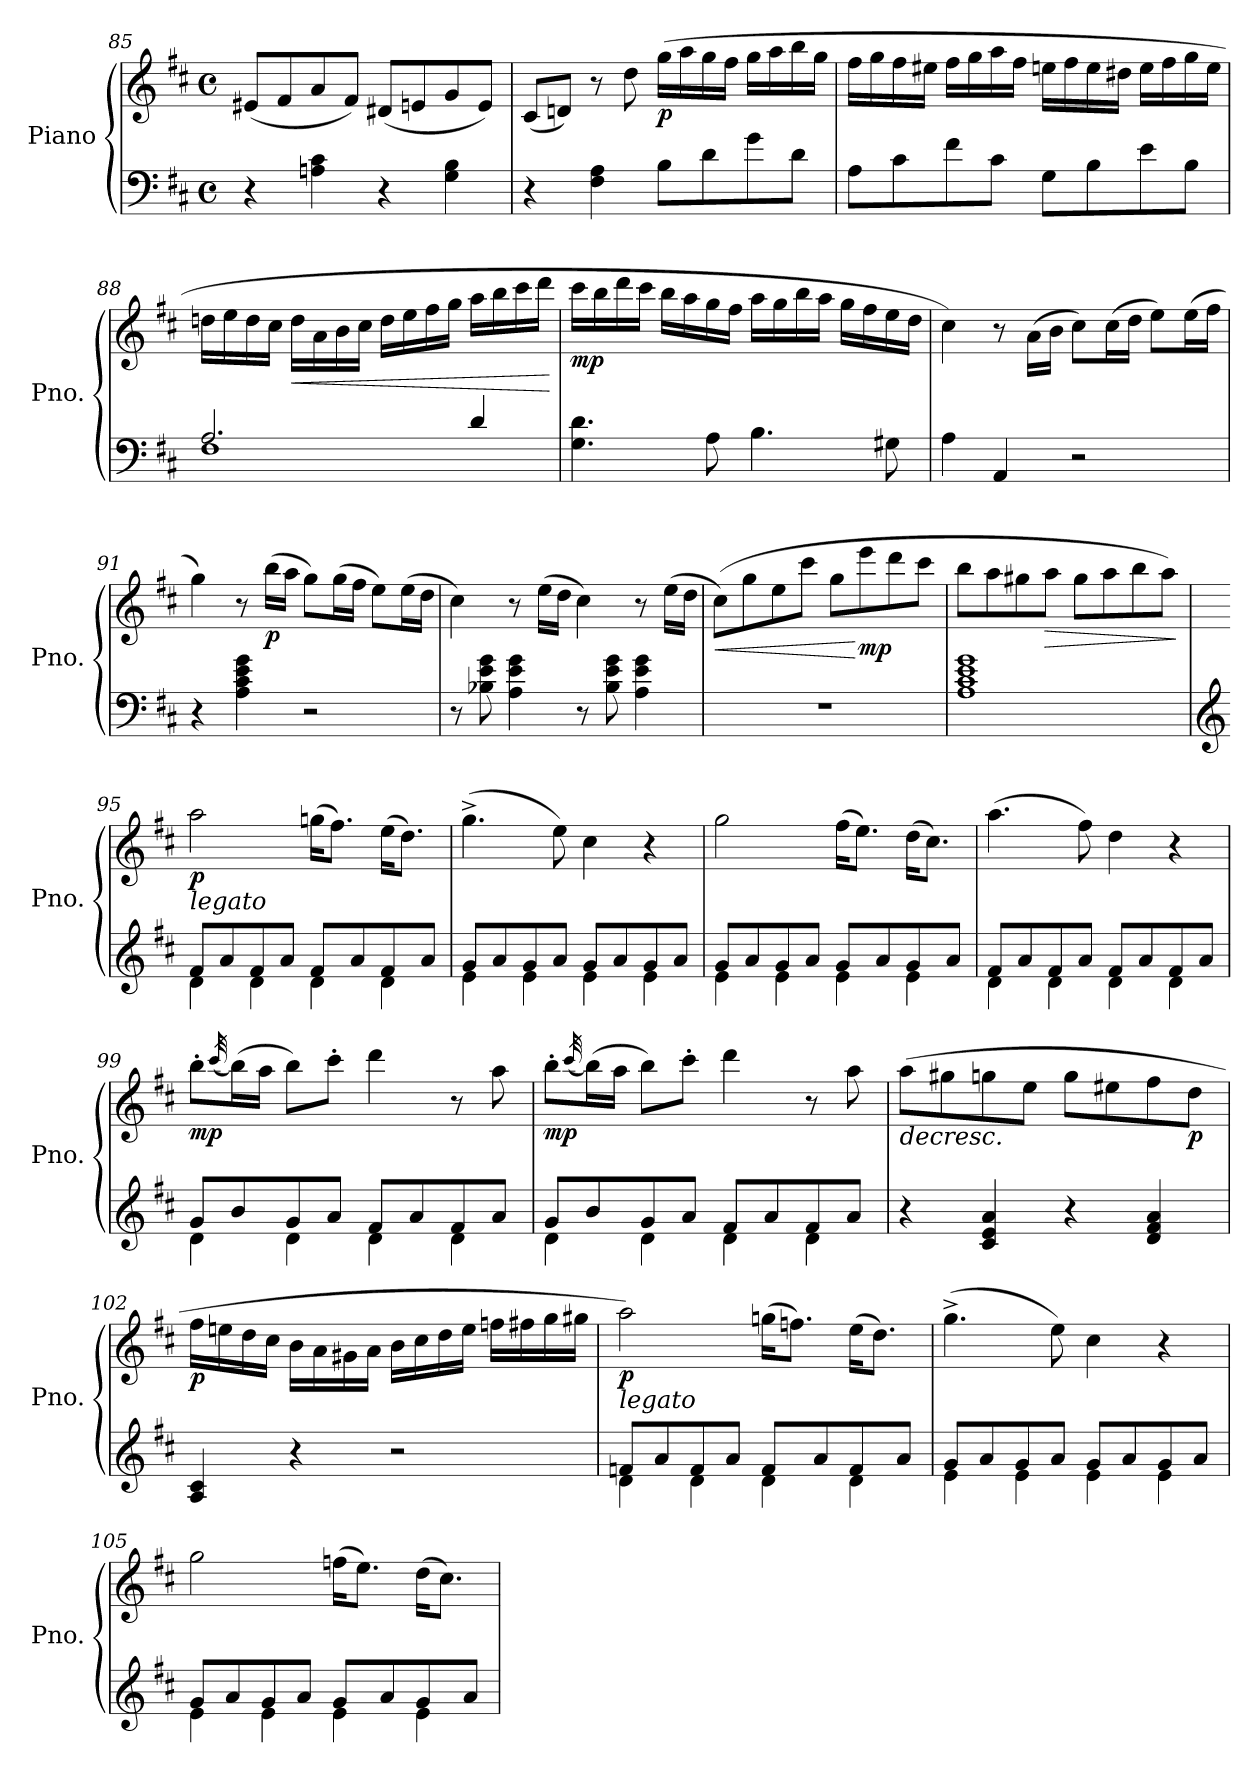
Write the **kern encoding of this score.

**kern	**kern	**dynam
*part1	*part1	*part1
*staff2	*staff1	*staff1/2
*I"Piano	*	*
*I'Pno.	*	*
*clefF4	*clefG2	*
*k[f#c#]	*k[f#c#]	*
*M4/4	*M4/4	*
*met(c)	*met(c)	*
=85	=85	=85
4r	(<8e#X/L	.
.	8f#/	.
4An\ 4c#\	8a/	.
.	8f#/J)	.
4r	(<8d#X/L	.
.	8en/	.
4G\ 4B\	8g/	.
.	8e/J)	.
=86	=86	=86
4r	(<8c#/L	.
.	8dn/J)	.
4F#\ 4A\	8r	.
.	8dd\	.
!	!	!LO:DY:b
8B\L	(>16gg\LL	p
.	16aa\	.
8d\	16gg\	.
.	16ff#\JJ	.
8g\	16gg\LL	.
.	16aa\	.
8d\J	16bb\	.
.	16gg\JJ	.
=87	=87	=87
8A\L	16ff#\LL	.
.	16gg\	.
8c#\	16ff#\	.
.	16ee#X\JJ	.
8f#\	16ff#\LL	.
.	16gg\	.
8c#\J	16aa\	.
.	16ff#\JJ	.
8G\L	16een\LL	.
.	16ff#\	.
8B\	16ee\	.
.	16dd#X\JJ	.
8e\	16ee\LL	.
.	16ff#\	.
8B\J	16gg\	.
.	16ee\JJ	.
!!LO:PB:g=z
=88	=88	=88
*^	*	*
2.A/	1F#	16ddn\LL	.
.	.	16ee\	.
.	.	16dd\	.
.	.	16cc#\JJ	.
!	!	!	!LO:HP:b
.	.	16dd\LL	<
.	.	16a\	.
.	.	16b\	.
.	.	16cc#\JJ	.
.	.	16dd\LL	.
.	.	16ee\	.
.	.	16ff#\	.
.	.	16gg\JJ	.
4d/	.	16aa\LL	.
.	.	16bb\	.
.	.	16ccc#\	.
.	.	16ddd\JJ	.
*v	*v	*	*
.	.	[
=89	=89	=89
!	!	!LO:DY:b
4.G\ 4.d\	16ccc#\LL	mp
.	16bb\	.
.	16ddd\	.
.	16ccc#\JJ	.
.	16bb\LL	.
.	16aa\	.
8A\	16gg\	.
.	16ff#\JJ	.
4.B\	16aa\LL	.
.	16gg\	.
.	16bb\	.
.	16aa\JJ	.
.	16gg\LL	.
.	16ff#\	.
8G#X\	16ee\	.
.	16dd\JJ	.
=90	=90	=90
4A\	4cc#\)	.
4AA/	8r	.
.	(>16a\LL	.
.	16b\JJ	.
2r	8cc#\L)	.
.	(>16cc#\L	.
.	16dd\JJ	.
.	8ee\L)	.
.	(>16ee\L	.
.	16ff#\JJ	.
!!LO:LB:g=z
=91	=91	=91
4r	4gg\)	.
4A\ 4c#\ 4e\ 4g\	8r	.
!	!	!LO:DY:b
.	(>16bb\LL	p
.	16aa\JJ	.
2r	8gg\L)	.
.	(>16gg\L	.
.	16ff#\JJ	.
.	8ee\L)	.
.	(>16ee\L	.
.	16dd\JJ	.
=92	=92	=92
8r	4cc#\)	.
8B-X\ 8e\ 8g\	.	.
4A\ 4e\ 4g\	8r	.
*	*MM145	*
.	(>16ee\LL	.
.	16dd\JJ	.
8r	4cc#\)	.
8B-\ 8e\ 8g\	.	.
4A\ 4e\ 4g\	8r	.
.	(>16ee\LL	.
.	16dd\JJ	.
=93	=93	=93
!	!	!LO:HP:b
1r	(>8cc#\L)	<
.	8gg\	.
.	8ee\	.
.	8ccc#\J	.
.	8gg\L	.
!	!	!LO:DY:n=1:b
.	8eee\	[ mp
.	8ddd\	.
.	8ccc#\J	.
=94	=94	=94
1A 1c# 1e 1g	8bb\L	.
.	8aa\	.
.	8gg#X\	.
!	!	!LO:HP:b
.	8aa\J	>
.	8gg#\L	.
.	8aa\	.
.	8bb\	.
.	8aa\J)	.
.	.	]
!!LO:LB:g=z
=95	=95	=95
*clefG2	*	*
*	*MM160	*
*^	*	*
!	!	!LO:TX:b:i:t=legato	!
!	!	!	!LO:DY:b
8f#/L	4d\	2aa\	p
8a/	.	.	.
8f#/	4d\	.	.
8a/J	.	.	.
8f#/L	4d\	(>16ggn\KL	.
.	.	8.ff#\J)	.
8a/	.	.	.
8f#/	4d\	(>16ee\KL	.
.	.	8.dd\J)	.
8a/J	.	.	.
=96	=96	=96	=96
8g/L	4e\	(>4.gg^\	.
8a/	.	.	.
8g/	4e\	.	.
8a/J	.	8ee\)	.
8g/L	4e\	4cc#\	.
8a/	.	.	.
8g/	4e\	4r	.
8a/J	.	.	.
=97	=97	=97	=97
8g/L	4e\	2gg\	.
8a/	.	.	.
8g/	4e\	.	.
8a/J	.	.	.
8g/L	4e\	(>16ff#\KL	.
.	.	8.ee\J)	.
8a/	.	.	.
8g/	4e\	(>16dd\KL	.
.	.	8.cc#\J)	.
8a/J	.	.	.
=98	=98	=98	=98
8f#/L	4d\	(>4.aa\	.
8a/	.	.	.
8f#/	4d\	.	.
8a/J	.	8ff#\)	.
8f#/L	4d\	4dd\	.
8a/	.	.	.
8f#/	4d\	4r	.
8a/J	.	.	.
!!LO:LB:g=z
=99	=99	=99	=99
!	!	!	!LO:DY:b
8g/L	4d\	8bb'\L	mp
.	.	(<32qccc#/	.
8b/	.	(>16bb\L)	.
.	.	16aa\JJ	.
8g/	4d\	8bb\L)	.
8a/J	.	8ccc#'\J	.
8f#/L	4d\	4ddd\	.
8a/	.	.	.
8f#/	4d\	8r	.
8a/J	.	8aa\	.
=100	=100	=100	=100
!	!	!	!LO:DY:b
8g/L	4d\	8bb'\L	mp
.	.	(<32qccc#/	.
8b/	.	(>16bb\L)	.
.	.	16aa\JJ	.
8g/	4d\	8bb\L)	.
8a/J	.	8ccc#'\J	.
8f#/L	4d\	4ddd\	.
8a/	.	.	.
8f#/	4d\	8r	.
8a/J	.	8aa\	.
*v	*v	*	*
=101	=101	=101
!	!	!LO:HP:b
4r	(>8aa\L	>
.	8gg#X\	.
4c#/ 4e/ 4a/	8ggn\	.
.	8ee\J	.
4r	8gg\L	.
.	8ee#X\	.
4d/ 4f#/ 4a/	8ff#\	.
!	!	!LO:DY:b
.	8dd\J	p
.	.	]
=102	=102	=102
!	!	!LO:DY:b
4A/ 4c#/	16ff#\LL	p
.	16een\	.
.	16dd\	.
.	16cc#\JJ	.
4r	16b\LL	.
.	16a\	.
.	16g#X\	.
.	16a\JJ	.
2r	16b\LL	.
.	16cc#\	.
.	16dd\	.
.	16ee\JJ	.
.	16ffn\LL	.
.	16ff#X\	.
.	16gg\	.
.	16gg#X\JJ	.
!!LO:LB:g=z
=103	=103	=103
*^	*	*
!	!	!LO:TX:b:i:t=legato	!
!	!	!	!LO:DY:b
8fn/L	4d\	2aa\)	p
8a/	.	.	.
8f/	4d\	.	.
8a/J	.	.	.
8f/L	4d\	(>16ggn\KL	.
.	.	8.ffn\J)	.
8a/	.	.	.
8f/	4d\	(>16ee\KL	.
.	.	8.dd\J)	.
8a/J	.	.	.
=104	=104	=104	=104
8g/L	4e\	(>4.gg^\	.
8a/	.	.	.
8g/	4e\	.	.
8a/J	.	8ee\)	.
8g/L	4e\	4cc#\	.
8a/	.	.	.
8g/	4e\	4r	.
8a/J	.	.	.
=105	=105	=105	=105
8g/L	4e\	2gg\	.
8a/	.	.	.
8g/	4e\	.	.
8a/J	.	.	.
8g/L	4e\	(>16ffn\KL	.
.	.	8.ee\J)	.
8a/	.	.	.
8g/	4e\	(>16dd\KL	.
.	.	8.cc#\J)	.
8a/J	.	.	.
*v	*v	*	*
=	=	=
*-	*-	*-
